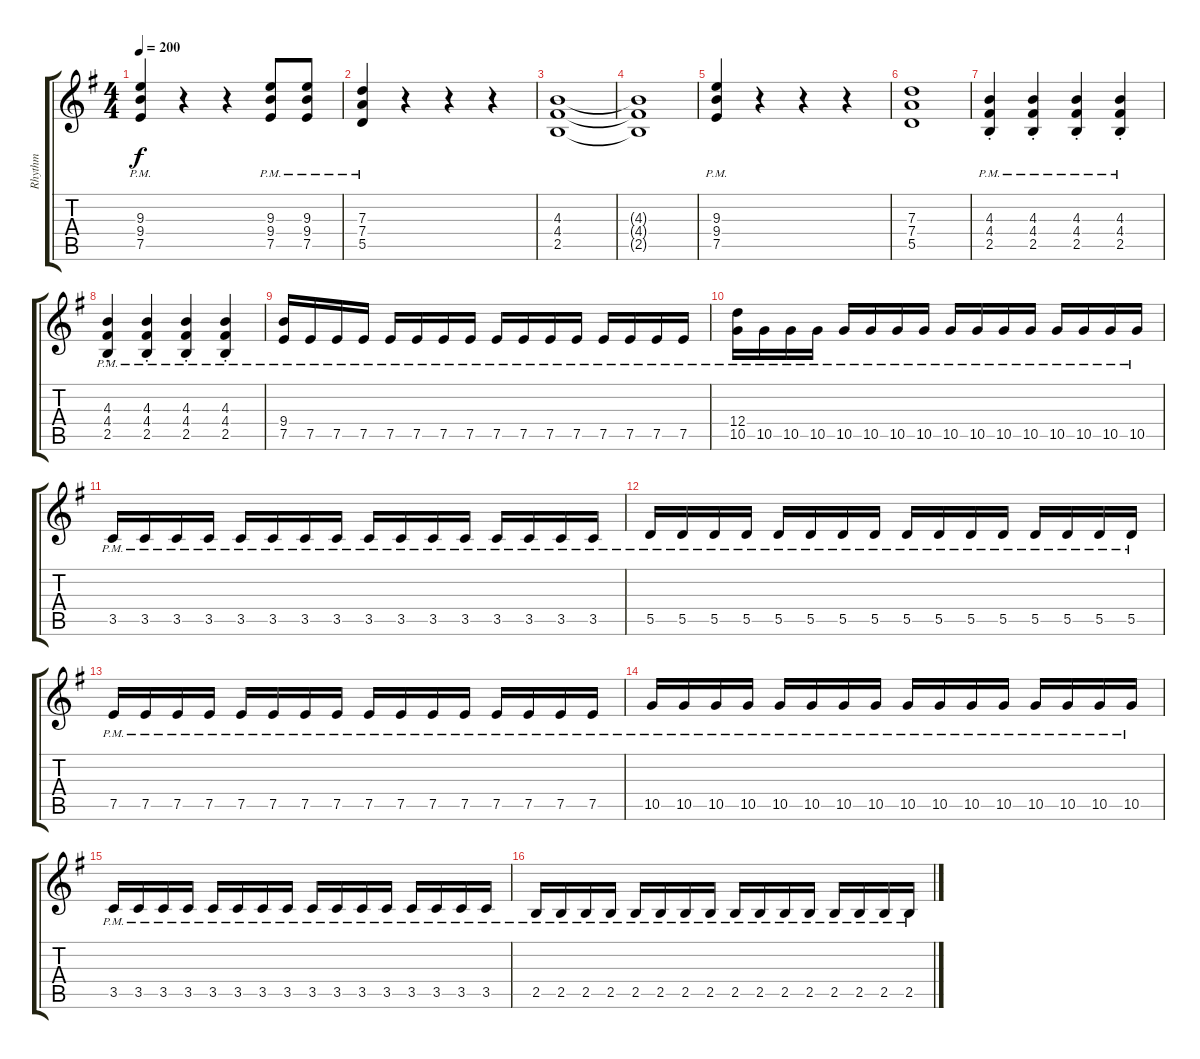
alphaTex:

\track ("Rhythm " "Rhythm ") {instrument distortionguitar}
\staff {score tabs}
\tuning (E4 B3 G3 D3 A2 E2) {hide}
\ts (4 4)
\tempo 200
\clef g2
\ks g
(9.3{pm} 9.4{pm} 7.5{pm}).4{dy f instrument distortionguitar} r.4 r.4 (9.3{pm} 9.4{pm} 7.5{pm}).8 (9.3{pm} 9.4{pm} 7.5{pm}).8 |
(7.3{pm} 7.4{pm} 5.5{pm}).4 r.4 r.4 r.4 |
(4.3 4.4 2.5).1 |
(4.3{t} 4.4{t} 2.5{t}).1 |
(9.3{pm} 9.4{pm} 7.5{pm}).4 r.4 r.4 r.4 |
(7.3 7.4 5.5).1 |
(4.3{pm st} 4.4{pm st} 2.5{pm st}).4 (4.3{pm st} 4.4{pm st} 2.5{pm st}).4 (4.3{pm st} 4.4{pm st} 2.5{pm st}).4 (4.3{pm st} 4.4{pm st} 2.5{pm st}).4 |
(4.3{pm st} 4.4{pm st} 2.5{pm st}).4 (4.3{pm st} 4.4{pm st} 2.5{pm st}).4 (4.3{pm st} 4.4{pm st} 2.5{pm st}).4 (4.3{pm st} 4.4{pm st} 2.5{pm st}).4 |
(9.4{pm} 7.5{pm}).16 7.5{pm}.16 7.5{pm}.16 7.5{pm}.16 7.5{pm}.16 7.5{pm}.16 7.5{pm}.16 7.5{pm}.16 7.5{pm}.16 7.5{pm}.16 7.5{pm}.16 7.5{pm}.16 7.5{pm}.16 7.5{pm}.16 7.5{pm}.16 7.5{pm}.16 |
(12.4{pm} 10.5{pm}).16 10.5{pm}.16 10.5{pm}.16 10.5{pm}.16 10.5{pm}.16 10.5{pm}.16 10.5{pm}.16 10.5{pm}.16 10.5{pm}.16 10.5{pm}.16 10.5{pm}.16 10.5{pm}.16 10.5{pm}.16 10.5{pm}.16 10.5{pm}.16 10.5{pm}.16 |
3.5{pm}.16 3.5{pm}.16 3.5{pm}.16 3.5{pm}.16 3.5{pm}.16 3.5{pm}.16 3.5{pm}.16 3.5{pm}.16 3.5{pm}.16 3.5{pm}.16 3.5{pm}.16 3.5{pm}.16 3.5{pm}.16 3.5{pm}.16 3.5{pm}.16 3.5{pm}.16 |
5.5{pm}.16 5.5{pm}.16 5.5{pm}.16 5.5{pm}.16 5.5{pm}.16 5.5{pm}.16 5.5{pm}.16 5.5{pm}.16 5.5{pm}.16 5.5{pm}.16 5.5{pm}.16 5.5{pm}.16 5.5{pm}.16 5.5{pm}.16 5.5{pm}.16 5.5{pm}.16 |
7.5{pm}.16 7.5{pm}.16 7.5{pm}.16 7.5{pm}.16 7.5{pm}.16 7.5{pm}.16 7.5{pm}.16 7.5{pm}.16 7.5{pm}.16 7.5{pm}.16 7.5{pm}.16 7.5{pm}.16 7.5{pm}.16 7.5{pm}.16 7.5{pm}.16 7.5{pm}.16 |
10.5{pm}.16 10.5{pm}.16 10.5{pm}.16 10.5{pm}.16 10.5{pm}.16 10.5{pm}.16 10.5{pm}.16 10.5{pm}.16 10.5{pm}.16 10.5{pm}.16 10.5{pm}.16 10.5{pm}.16 10.5{pm}.16 10.5{pm}.16 10.5{pm}.16 10.5{pm}.16 |
3.5{pm}.16 3.5{pm}.16 3.5{pm}.16 3.5{pm}.16 3.5{pm}.16 3.5{pm}.16 3.5{pm}.16 3.5{pm}.16 3.5{pm}.16 3.5{pm}.16 3.5{pm}.16 3.5{pm}.16 3.5{pm}.16 3.5{pm}.16 3.5{pm}.16 3.5{pm}.16 |
2.5{pm}.16 2.5{pm}.16 2.5{pm}.16 2.5{pm}.16 2.5{pm}.16 2.5{pm}.16 2.5{pm}.16 2.5{pm}.16 2.5{pm}.16 2.5{pm}.16 2.5{pm}.16 2.5{pm}.16 2.5{pm}.16 2.5{pm}.16 2.5{pm}.16 2.5{pm}.16
